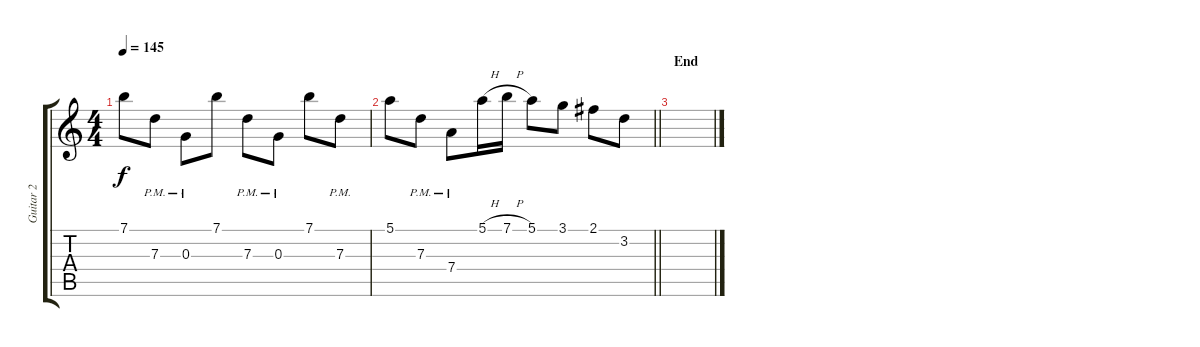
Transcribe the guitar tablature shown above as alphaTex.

\track ("Guitar 2" "Guitar 2") {instrument distortionguitar}
\staff {score tabs}
\tuning (E4 B3 G3 D3 A2 E2) {hide}
\ts (4 4)
\tempo 145
\clef g2
\ks c
7.1.8{dy f} 7.3{pm}.8 0.3{pm}.8 7.1.8 7.3{pm}.8 0.3{pm}.8 7.1.8 7.3{pm}.8 |
\barLineRight lightlight
5.1.8 7.3{pm}.8 7.4{pm}.8 5.1{h}.16 7.1{h}.16 5.1.8 3.1.8 2.1.8 3.2.8 |
\section ("" "End")
